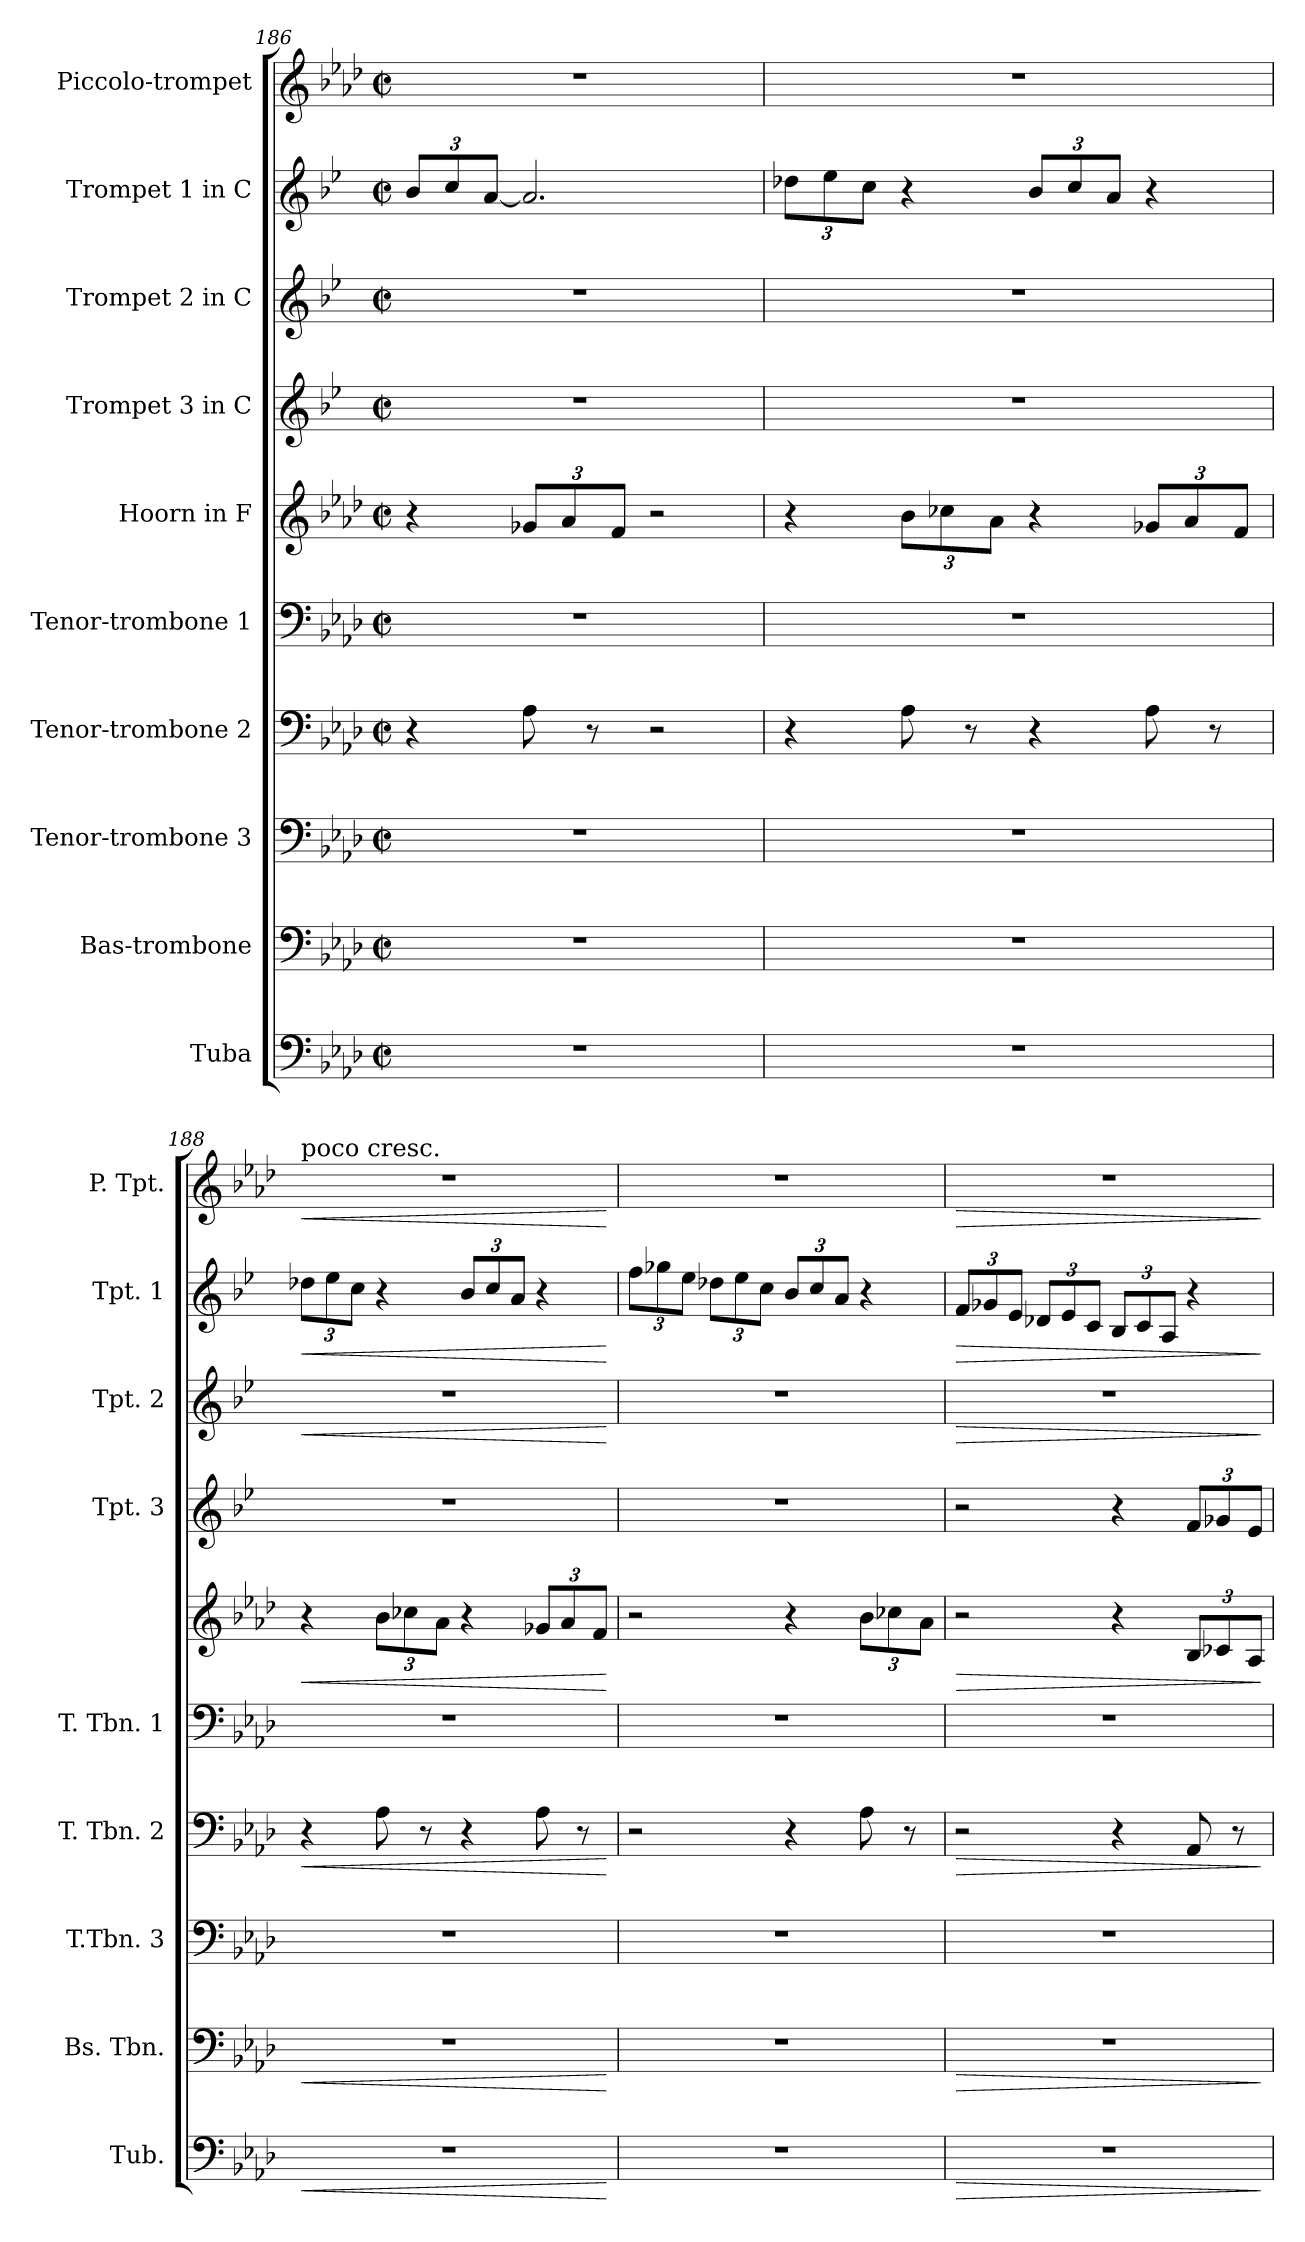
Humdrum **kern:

**kern	**dynam	**kern	**dynam	**kern	**kern	**dynam	**kern	**kern	**dynam	**kern	**kern	**dynam	**kern	**dynam	**kern	**dynam
*part10	*part10	*part9	*part9	*part8	*part7	*part7	*part6	*part5	*part5	*part4	*part3	*part3	*part2	*part2	*part1	*part1
*staff10	*staff10	*staff9	*staff9	*staff8	*staff7	*staff7	*staff6	*staff5	*staff5	*staff4	*staff3	*staff3	*staff2	*staff2	*staff1	*staff1
*I"Tuba	*	*I"Bas-trombone	*	*I"Tenor-trombone 3	*I"Tenor-trombone 2	*	*I"Tenor-trombone 1	*I"Hoorn in F	*	*I"Trompet 3 in C	*I"Trompet 2 in C	*	*I"Trompet 1 in C	*	*I"Piccolo-trompet	*
*I'Tub.	*	*I'Bs. Tbn.	*	*I'T.Tbn. 3	*I'T. Tbn. 2	*	*I'T. Tbn. 1	*	*	*I'Tpt. 3	*I'Tpt. 2	*	*I'Tpt. 1	*	*I'P. Tpt.	*
*clefF4	*	*clefF4	*	*clefF4	*clefF4	*	*clefF4	*clefG2	*	*clefG2	*clefG2	*	*clefG2	*	*clefG2	*
*	*	*	*	*	*	*	*	*ITrd4c7	*	*ITrd1c2	*ITrd1c2	*	*ITrd1c2	*	*ITrd-6c-10	*
*k[b-e-a-d-]	*	*k[b-e-a-d-]	*	*k[b-e-a-d-]	*k[b-e-a-d-]	*	*k[b-e-a-d-]	*k[b-e-a-d-g-]	*	*k[b-e-a-d-]	*k[b-e-a-d-]	*	*k[b-e-a-d-]	*	*k[b-e-a-d-g-c-]	*
*M2/2	*	*M2/2	*	*M2/2	*M2/2	*	*M2/2	*M2/2	*	*M2/2	*M2/2	*	*M2/2	*	*M2/2	*
*met(c|)	*	*met(c|)	*	*met(c|)	*met(c|)	*	*met(c|)	*met(c|)	*	*met(c|)	*met(c|)	*	*met(c|)	*	*met(c|)	*
*	*	*	*	*	*	*	*	*	*	*	*	*	*Xbrackettup	*	*	*
=186	=186	=186	=186	=186	=186	=186	=186	=186	=186	=186	=186	=186	=186	=186	=186	=186
1r	.	1r	.	1r	4r	.	1r	4r	.	1r	1r	.	12a-/L	.	1r	.
.	.	.	.	.	.	.	.	.	.	.	.	.	12b-/	.	.	.
.	.	.	.	.	.	.	.	.	.	.	.	.	[12g/J	.	.	.
*	*	*	*	*	*	*	*	*Xbrackettup	*	*	*	*	*	*	*	*
.	.	.	.	.	8A-\	.	.	12c-X/L	.	.	.	.	2.g/]	.	.	.
.	.	.	.	.	.	.	.	12d-/	.	.	.	.	.	.	.	.
.	.	.	.	.	8r	.	.	.	.	.	.	.	.	.	.	.
.	.	.	.	.	.	.	.	12B-/J	.	.	.	.	.	.	.	.
.	.	.	.	.	2r	.	.	2r	.	.	.	.	.	.	.	.
=187	=187	=187	=187	=187	=187	=187	=187	=187	=187	=187	=187	=187	=187	=187	=187	=187
1r	.	1r	.	1r	4r	.	1r	4r	.	1r	1r	.	12cc-X\L	.	1r	.
.	.	.	.	.	.	.	.	.	.	.	.	.	12dd-\	.	.	.
.	.	.	.	.	.	.	.	.	.	.	.	.	12b-\J	.	.	.
.	.	.	.	.	8A-\	.	.	12e-\L	.	.	.	.	4r	.	.	.
.	.	.	.	.	.	.	.	12f-X\	.	.	.	.	.	.	.	.
.	.	.	.	.	8r	.	.	.	.	.	.	.	.	.	.	.
.	.	.	.	.	.	.	.	12d-\J	.	.	.	.	.	.	.	.
.	.	.	.	.	4r	.	.	4r	.	.	.	.	12a-/L	.	.	.
.	.	.	.	.	.	.	.	.	.	.	.	.	12b-/	.	.	.
.	.	.	.	.	.	.	.	.	.	.	.	.	12g/J	.	.	.
.	.	.	.	.	8A-\	.	.	12c-X/L	.	.	.	.	4r	.	.	.
.	.	.	.	.	.	.	.	12d-/	.	.	.	.	.	.	.	.
.	.	.	.	.	8r	.	.	.	.	.	.	.	.	.	.	.
.	.	.	.	.	.	.	.	12B-/J	.	.	.	.	.	.	.	.
!!LO:PB:g=z
=188	=188	=188	=188	=188	=188	=188	=188	=188	=188	=188	=188	=188	=188	=188	=188	=188
!	!	!	!	!	!	!	!	!	!	!	!	!	!	!	!LO:TX:t=poco cresc.	!
!	!LO:HP:b	!	!LO:HP:b	!	!	!LO:HP:b	!	!	!LO:HP:b	!	!	!LO:HP:b	!	!LO:HP:b	!	!LO:HP:b
1r	<	1r	<	1r	4r	<	1r	4r	<	1r	1r	<	12cc-X\L	<	1r	<
.	.	.	.	.	.	.	.	.	.	.	.	.	12dd-\	.	.	.
.	.	.	.	.	.	.	.	.	.	.	.	.	12b-\J	.	.	.
.	.	.	.	.	8A-\	.	.	12e-\L	.	.	.	.	4r	.	.	.
.	.	.	.	.	.	.	.	12f-X\	.	.	.	.	.	.	.	.
.	.	.	.	.	8r	.	.	.	.	.	.	.	.	.	.	.
.	.	.	.	.	.	.	.	12d-\J	.	.	.	.	.	.	.	.
.	.	.	.	.	4r	.	.	4r	.	.	.	.	12a-/L	.	.	.
.	.	.	.	.	.	.	.	.	.	.	.	.	12b-/	.	.	.
.	.	.	.	.	.	.	.	.	.	.	.	.	12g/J	.	.	.
.	.	.	.	.	8A-\	.	.	12c-X/L	.	.	.	.	4r	.	.	.
.	.	.	.	.	.	.	.	12d-/	.	.	.	.	.	.	.	.
.	.	.	.	.	8r	.	.	.	.	.	.	.	.	.	.	.
.	.	.	.	.	.	.	.	12B-/J	.	.	.	.	.	.	.	.
.	[	.	[	.	.	[	.	.	[	.	.	[	.	[	.	[
=189	=189	=189	=189	=189	=189	=189	=189	=189	=189	=189	=189	=189	=189	=189	=189	=189
1r	.	1r	.	1r	2r	.	1r	2r	.	1r	1r	.	12ee-\L	.	1r	.
.	.	.	.	.	.	.	.	.	.	.	.	.	12ff-X\	.	.	.
.	.	.	.	.	.	.	.	.	.	.	.	.	12dd-\J	.	.	.
.	.	.	.	.	.	.	.	.	.	.	.	.	12cc-X\L	.	.	.
.	.	.	.	.	.	.	.	.	.	.	.	.	12dd-\	.	.	.
.	.	.	.	.	.	.	.	.	.	.	.	.	12b-\J	.	.	.
.	.	.	.	.	4r	.	.	4r	.	.	.	.	12a-/L	.	.	.
.	.	.	.	.	.	.	.	.	.	.	.	.	12b-/	.	.	.
.	.	.	.	.	.	.	.	.	.	.	.	.	12g/J	.	.	.
.	.	.	.	.	8A-\	.	.	12e-\L	.	.	.	.	4r	.	.	.
.	.	.	.	.	.	.	.	12f-X\	.	.	.	.	.	.	.	.
.	.	.	.	.	8r	.	.	.	.	.	.	.	.	.	.	.
.	.	.	.	.	.	.	.	12d-\J	.	.	.	.	.	.	.	.
=190	=190	=190	=190	=190	=190	=190	=190	=190	=190	=190	=190	=190	=190	=190	=190	=190
!	!LO:HP:b	!	!LO:HP:b	!	!	!LO:HP:b	!	!	!LO:HP:b	!	!	!LO:HP:b	!	!LO:HP:b	!	!LO:HP:b
1r	>	1r	>	1r	2r	>	1r	2r	>	2r	1r	>	12e-/L	>	1r	>
.	.	.	.	.	.	.	.	.	.	.	.	.	12f-X/	.	.	.
.	.	.	.	.	.	.	.	.	.	.	.	.	12d-/J	.	.	.
.	.	.	.	.	.	.	.	.	.	.	.	.	12c-X/L	.	.	.
.	.	.	.	.	.	.	.	.	.	.	.	.	12d-/	.	.	.
.	.	.	.	.	.	.	.	.	.	.	.	.	12B-/J	.	.	.
.	.	.	.	.	4r	.	.	4r	.	4r	.	.	12A-/L	.	.	.
.	.	.	.	.	.	.	.	.	.	.	.	.	12B-/	.	.	.
.	.	.	.	.	.	.	.	.	.	.	.	.	12G/J	.	.	.
*	*	*	*	*	*	*	*	*	*	*Xbrackettup	*	*	*	*	*	*
.	.	.	.	.	8AA-/	.	.	12E-/L	.	12e-/L	.	.	4r	.	.	.
.	.	.	.	.	.	.	.	12F-X/	.	12f-X/	.	.	.	.	.	.
.	.	.	.	.	8r	.	.	.	.	.	.	.	.	.	.	.
.	.	.	.	.	.	.	.	12D-/J	.	12d-/J	.	.	.	.	.	.
.	]	.	]	.	.	]	.	.	]	.	.	]	.	]	.	]
=	=	=	=	=	=	=	=	=	=	=	=	=	=	=	=	=
*-	*-	*-	*-	*-	*-	*-	*-	*-	*-	*-	*-	*-	*-	*-	*-	*-
